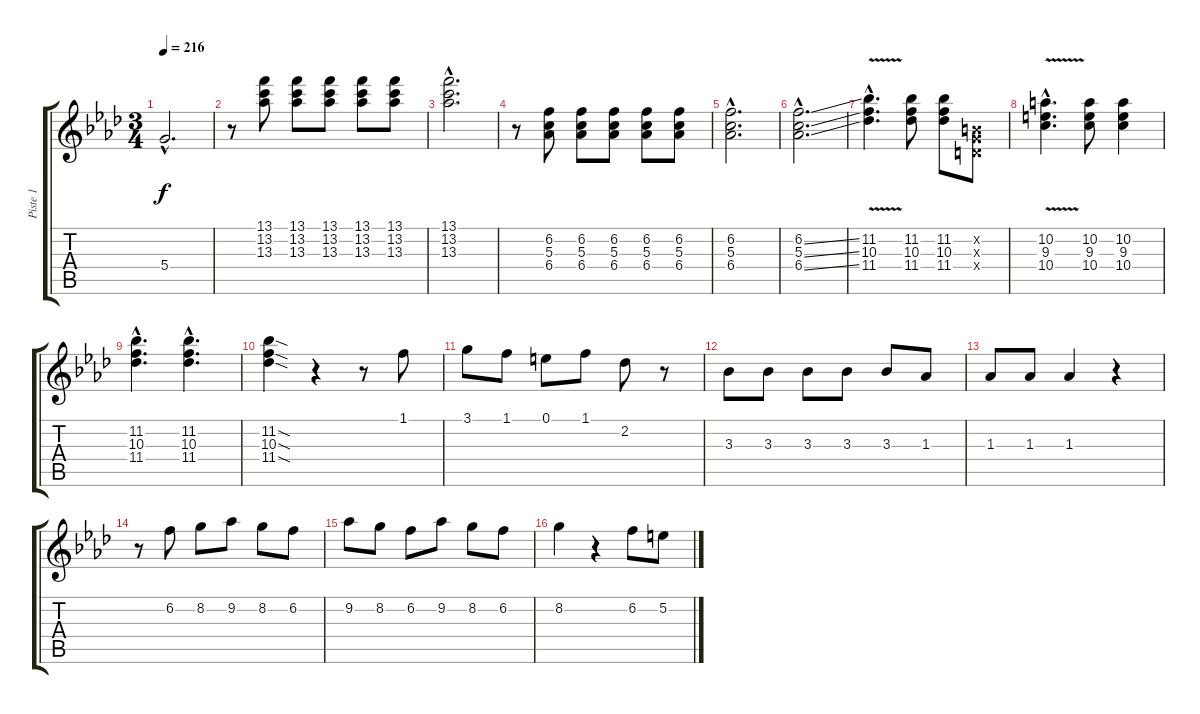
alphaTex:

\track ("Piste 1" "Piste 1") {instrument acousticguitarsteel}
\staff {score tabs}
\tuning (E4 B3 G3 D3 A2 E2) {hide}
\ts (3 4)
\tempo 216
\clef g2
\ks ab
5.4{hac}.2{d dy f} |
r.8 (13.1 13.2 13.3).8 (13.1 13.2 13.3).8 (13.1 13.2 13.3).8 (13.1 13.2 13.3).8 (13.1 13.2 13.3).8 |
(13.1{hac} 13.2{hac} 13.3{hac}).2{d} |
r.8 (6.2 5.3 6.4).8 (6.2 5.3 6.4).8 (6.2 5.3 6.4).8 (6.2 5.3 6.4).8 (6.2 5.3 6.4).8 |
(6.2{hac} 5.3{hac} 6.4{hac}).2{d} |
(6.2{ss hac} 5.3{ss hac} 6.4{ss hac}).2{d} |
(11.2{v hac} 10.3{v hac} 11.4{v hac}).4{d} (11.2 10.3 11.4).8 (11.2 10.3 11.4).8 (0.2{x} 0.3{x} 0.4{x}).8 |
(10.2{v hac} 9.3{v hac} 10.4{v hac}).4{d} (10.2 9.3 10.4).8 (10.2 9.3 10.4).4 |
(11.2{hac} 10.3{hac} 11.4{hac}).4{d} (11.2{hac} 10.3{hac} 11.4{hac}).4{d} |
(11.2{sod} 10.3{sod} 11.4{sod}).4 r.4 r.8 1.1.8 |
3.1.8 1.1.8 0.1.8 1.1.8 2.2.8 r.8 |
3.3.8 3.3.8 3.3.8 3.3.8 3.3.8 1.3.8 |
1.3.8 1.3.8 1.3.4 r.4 |
r.8 6.2.8 8.2.8 9.2.8 8.2.8 6.2.8 |
9.2.8 8.2.8 6.2.8 9.2.8 8.2.8 6.2.8 |
8.2.4 r.4 6.2.8 5.2.8
